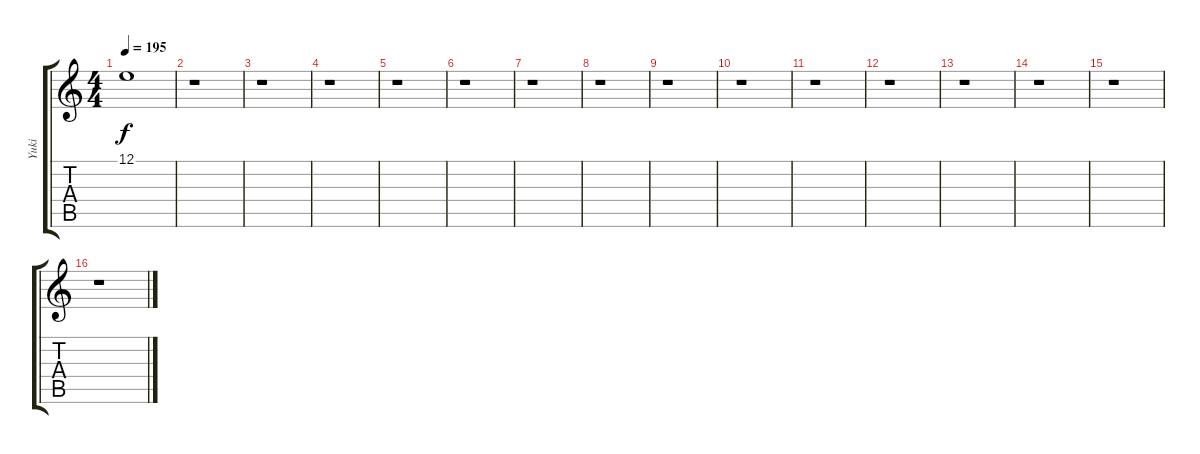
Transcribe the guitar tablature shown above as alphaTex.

\track ("Yuki" "Yuki") {instrument tenorsax}
\staff {score tabs}
\tuning (E4 B3 G3 D3 A2 E2) {hide}
\ts (4 4)
\tempo 195
\clef g2
\ks c
12.1{t}.1{dy f} |
r.1 |
r.1 |
r.1 |
r.1 |
r.1 |
r.1 |
r.1 |
r.1 |
r.1 |
r.1 |
r.1 |
r.1 |
r.1 |
r.1 |
r.1
